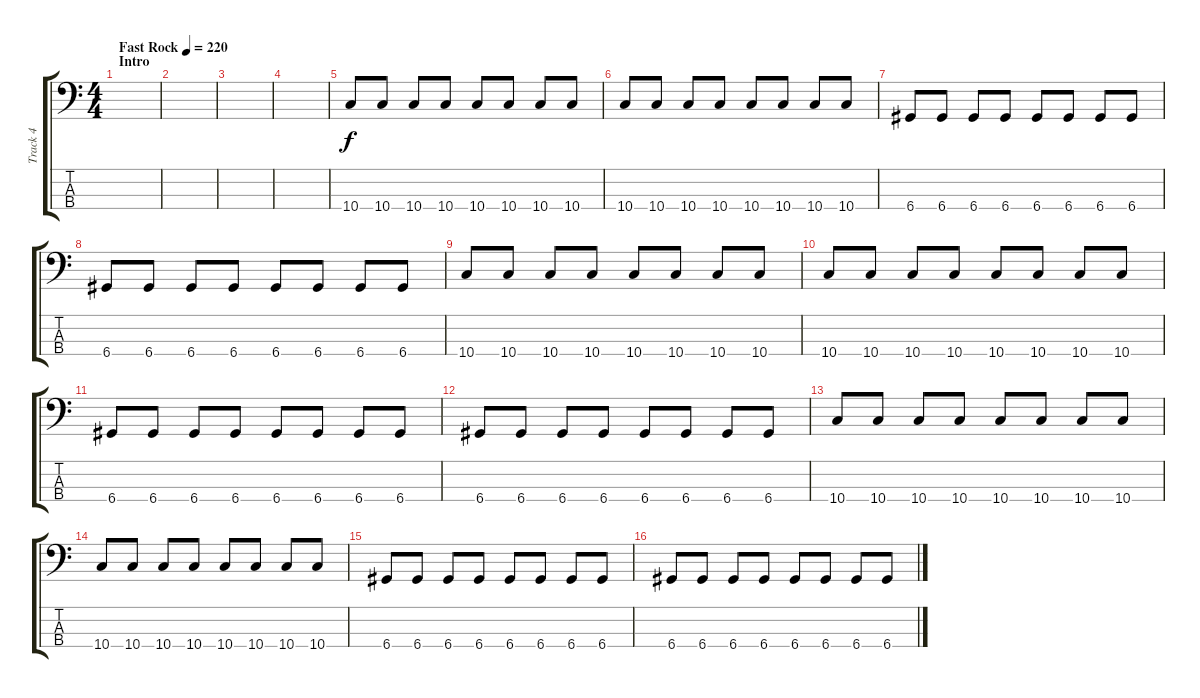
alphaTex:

\track ("Track 4" "Track 4") {instrument electricbassfinger}
\staff {score tabs}
\tuning (G2 D2 A1 D1) {hide}
\ts (4 4)
\section ("" "Intro")
\tempo (220 "Fast Rock")
\clef f4
\ks c
|
|
|
|
10.4.8 10.4.8 10.4.8 10.4.8 10.4.8 10.4.8 10.4.8 10.4.8 |
10.4.8 10.4.8 10.4.8 10.4.8 10.4.8 10.4.8 10.4.8 10.4.8 |
6.4.8 6.4.8 6.4.8 6.4.8 6.4.8 6.4.8 6.4.8 6.4.8 |
6.4.8 6.4.8 6.4.8 6.4.8 6.4.8 6.4.8 6.4.8 6.4.8 |
10.4.8 10.4.8 10.4.8 10.4.8 10.4.8 10.4.8 10.4.8 10.4.8 |
10.4.8 10.4.8 10.4.8 10.4.8 10.4.8 10.4.8 10.4.8 10.4.8 |
6.4.8 6.4.8 6.4.8 6.4.8 6.4.8 6.4.8 6.4.8 6.4.8 |
6.4.8 6.4.8 6.4.8 6.4.8 6.4.8 6.4.8 6.4.8 6.4.8 |
10.4.8 10.4.8 10.4.8 10.4.8 10.4.8 10.4.8 10.4.8 10.4.8 |
10.4.8 10.4.8 10.4.8 10.4.8 10.4.8 10.4.8 10.4.8 10.4.8 |
6.4.8 6.4.8 6.4.8 6.4.8 6.4.8 6.4.8 6.4.8 6.4.8 |
6.4.8 6.4.8 6.4.8 6.4.8 6.4.8 6.4.8 6.4.8 6.4.8
